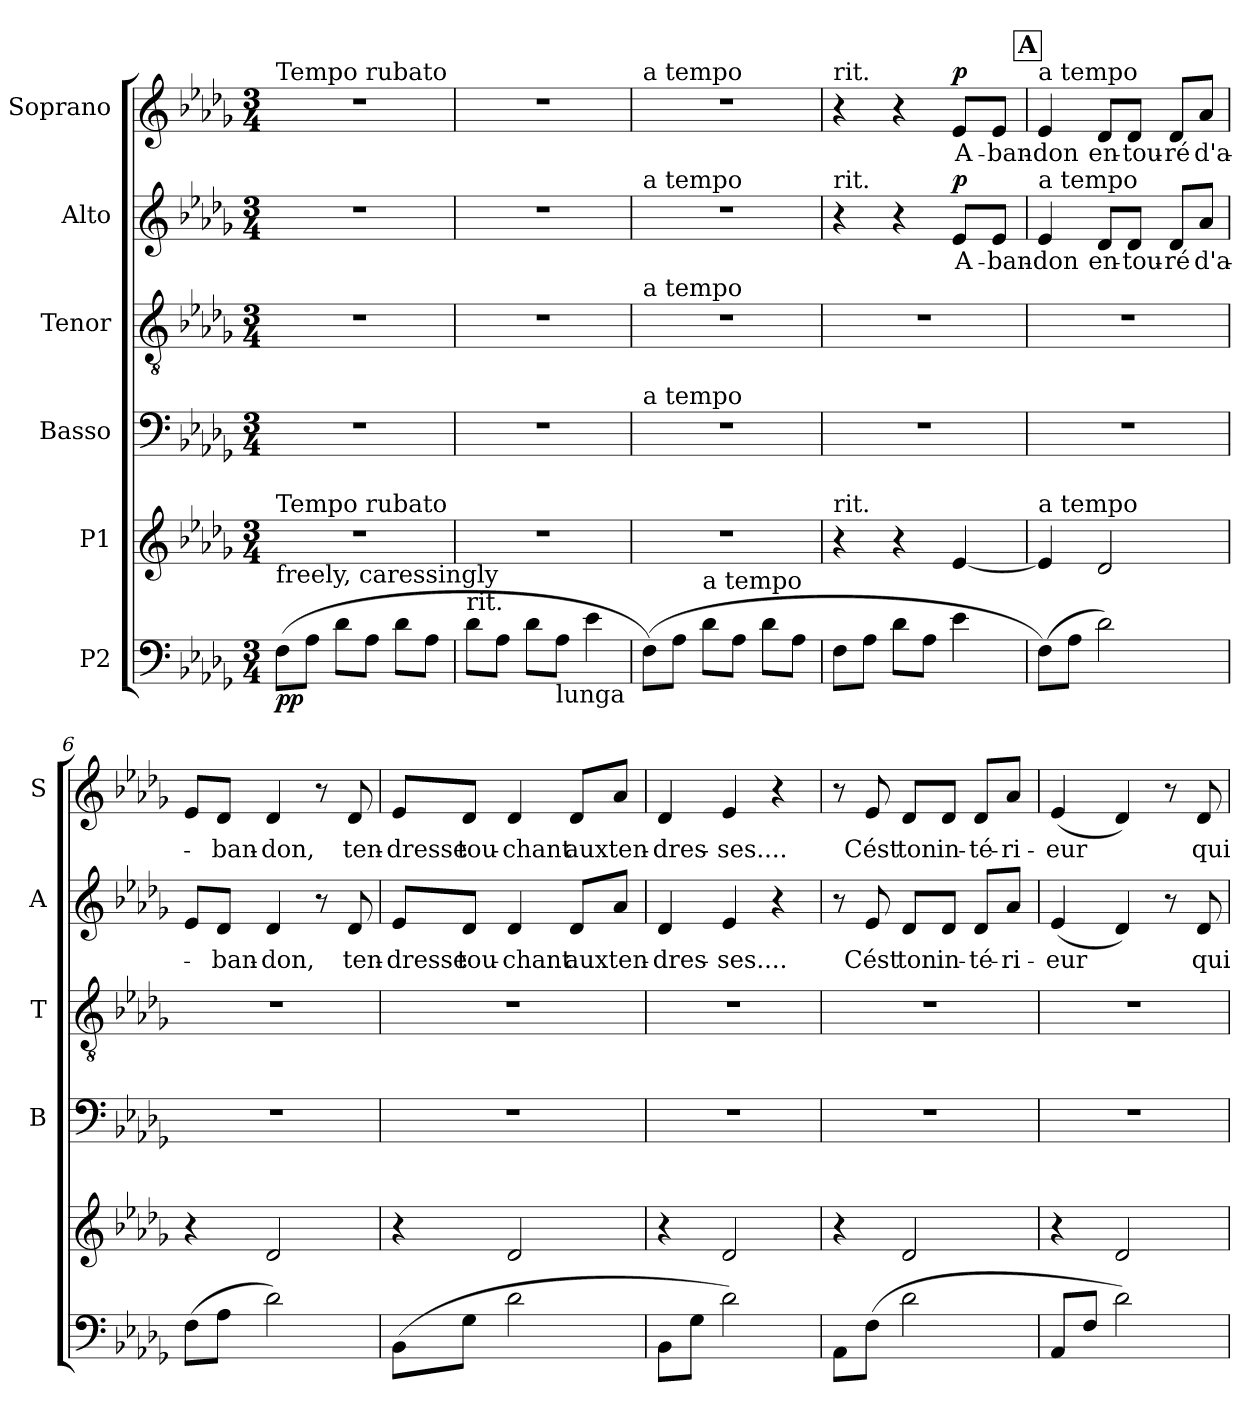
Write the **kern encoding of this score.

**kern	**dynam	**kern	**kern	**kern	**kern	**text	**dynam	**kern	**text	**dynam
*part6	*part6	*part5	*part4	*part3	*part2	*part2	*part2	*part1	*part1	*part1
*staff6	*staff6	*staff5	*staff4	*staff3	*staff2	*staff2	*staff2	*staff1	*staff1	*staff1
*I"P2	*	*I"P1	*I"Basso	*I"Tenor	*I"Alto	*	*	*I"Soprano	*	*
*	*	*	*I'B	*I'T	*I'A	*	*	*I'S	*	*
*clefF4	*	*clefG2	*clefF4	*clefGv2	*clefG2	*	*	*clefG2	*	*
*k[b-e-a-d-g-]	*	*k[b-e-a-d-g-]	*k[b-e-a-d-g-]	*k[b-e-a-d-g-]	*k[b-e-a-d-g-]	*	*	*k[b-e-a-d-g-]	*	*
*M3/4	*	*M3/4	*M3/4	*M3/4	*M3/4	*	*	*M3/4	*	*
*MM108	*	*MM108	*MM108	*MM108	*MM108	*	*	*MM108	*	*
=1	=1	=1	=1	=1	=1	=1	=1	=1	=1	=1
!	!	!	!	!	!	!	!	!LO:TX:a:t=Tempo rubato	!	!
!	!	!LO:TX:a:t=Tempo rubato	!	!	!	!	!	!	!	!
!LO:TX:a:t=freely, caressingly	!	!	!	!	!	!	!	!	!	!
!	!LO:DY:b	!	!	!	!	!	!	!	!	!
(>8F\L	pp	2.r	2.r	2.r	2.r	.	.	2.r	.	.
8A-\J	.	.	.	.	.	.	.	.	.	.
8d-\L	.	.	.	.	.	.	.	.	.	.
8A-\J	.	.	.	.	.	.	.	.	.	.
8d-\L	.	.	.	.	.	.	.	.	.	.
8A-\J	.	.	.	.	.	.	.	.	.	.
=2	=2	=2	=2	=2	=2	=2	=2	=2	=2	=2
!LO:TX:a:t=rit.	!	!	!	!	!	!	!	!	!	!
8d-\L	.	2.r	2.r	2.r	2.r	.	.	2.r	.	.
8A-\J	.	.	.	.	.	.	.	.	.	.
8d-\L	.	.	.	.	.	.	.	.	.	.
!LO:TX:b:t=lunga	!	!	!	!	!	!	!	!	!	!
8A-\J	.	.	.	.	.	.	.	.	.	.
4e-\	.	.	.	.	.	.	.	.	.	.
=3	=3	=3	=3	=3	=3	=3	=3	=3	=3	=3
!	!	!	!	!	!	!	!	!LO:TX:a:t=a tempo	!	!
!	!	!	!	!	!LO:TX:a:t=a tempo	!	!	!	!	!
!	!	!	!	!LO:TX:a:t=a tempo	!	!	!	!	!	!
!	!	!	!LO:TX:a:t=a tempo	!	!	!	!	!	!	!
(>8F\L)	.	2.r	2.r	2.r	2.r	.	.	2.r	.	.
8A-\J	.	.	.	.	.	.	.	.	.	.
!LO:TX:a:t=a tempo	!	!	!	!	!	!	!	!	!	!
8d-\L	.	.	.	.	.	.	.	.	.	.
8A-\J	.	.	.	.	.	.	.	.	.	.
8d-\L	.	.	.	.	.	.	.	.	.	.
8A-\J	.	.	.	.	.	.	.	.	.	.
=4	=4	=4	=4	=4	=4	=4	=4	=4	=4	=4
!	!	!	!	!	!	!	!	!LO:TX:a:t=rit.	!	!
!	!	!	!	!	!LO:TX:a:t=rit.	!	!	!	!	!
!	!	!LO:TX:a:t=rit.	!	!	!	!	!	!	!	!
8F\L	.	4r	2.r	2.r	4r	.	.	4r	.	.
8A-\J	.	.	.	.	.	.	.	.	.	.
8d-\L	.	4r	.	.	4r	.	.	4r	.	.
8A-\J	.	.	.	.	.	.	.	.	.	.
!	!	!	!	!	!	!LO:LY:b	!LO:DY:b	!	!LO:LY:b	!LO:DY:b
4e-\	.	[4e-/	.	.	8e-/L	A-	p	8e-/L	A-	p
!	!	!	!	!	!	!LO:LY:b	!	!	!LO:LY:b	!
.	.	.	.	.	8e-/J	ban-	.	8e-/J	ban-	.
!!LO:REH:place=s1:a:B:fs=14:t=A
=5	=5	=5	=5	=5	=5	=5	=5	=5	=5	=5
!	!	!	!	!	!	!	!	!LO:TX:a:t=a tempo	!	!
!	!	!	!	!	!LO:TX:a:t=a tempo	!	!	!	!	!
!	!	!LO:TX:a:t=a tempo	!	!	!	!	!	!	!	!
!	!	!	!	!	!	!LO:LY:b	!	!	!LO:LY:b	!
(>8F\L)	.	4e-/]	2.r	2.r	4e-/	don	.	4e-/	don	.
8A-\J	.	.	.	.	.	.	.	.	.	.
!	!	!	!	!	!	!LO:LY:b	!	!	!LO:LY:b	!
2d-\)	.	2d-/	.	.	8d-/L	en-	.	8d-/L	en-	.
!	!	!	!	!	!	!LO:LY:b	!	!	!LO:LY:b	!
.	.	.	.	.	8d-/J	tou-	.	8d-/J	tou-	.
!	!	!	!	!	!	!LO:LY:b	!	!	!LO:LY:b	!
.	.	.	.	.	8d-/L	ré	.	8d-/L	ré	.
!	!	!	!	!	!	!LO:LY:b	!	!	!LO:LY:b	!
.	.	.	.	.	8a-/J	d'a-	.	8a-/J	d'a-	.
=6	=6	=6	=6	=6	=6	=6	=6	=6	=6	=6
(>8F\L	.	4r	2.r	2.r	8e-/L	.	.	8e-/L	.	.
!	!	!	!	!	!	!LO:LY:b	!	!	!LO:LY:b	!
8A-\J	.	.	.	.	8d-/J	ban-	.	8d-/J	ban-	.
!	!	!	!	!	!	!LO:LY:b	!	!	!LO:LY:b	!
2d-\)	.	2d-/	.	.	4d-/	don,	.	4d-/	don,	.
.	.	.	.	.	8r	.	.	8r	.	.
!	!	!	!	!	!	!LO:LY:b	!	!	!LO:LY:b	!
.	.	.	.	.	8d-/	ten-	.	8d-/	ten-	.
!!LO:LB:g=z
=7	=7	=7	=7	=7	=7	=7	=7	=7	=7	=7
!	!	!	!	!	!	!LO:LY:b	!	!	!LO:LY:b	!
(>8BB-\L	.	4r	2.r	2.r	8e-/L	dresse	.	8e-/L	dresse	.
!	!	!	!	!	!	!LO:LY:b	!	!	!LO:LY:b	!
8G-\J	.	.	.	.	8d-/J	tou-	.	8d-/J	tou-	.
!	!	!	!	!	!	!LO:LY:b	!	!	!LO:LY:b	!
2d-\	.	2d-/	.	.	4d-/	chant	.	4d-/	chant	.
!	!	!	!	!	!	!LO:LY:b	!	!	!LO:LY:b	!
.	.	.	.	.	8d-/L	aux	.	8d-/L	aux	.
!	!	!	!	!	!	!LO:LY:b	!	!	!LO:LY:b	!
.	.	.	.	.	8a-/J	ten-	.	8a-/J	ten-	.
=8	=8	=8	=8	=8	=8	=8	=8	=8	=8	=8
!	!	!	!	!	!	!LO:LY:b	!	!	!LO:LY:b	!
8BB-\L	.	4r	2.r	2.r	4d-/	dres-	.	4d-/	dres-	.
8G-\J	.	.	.	.	.	.	.	.	.	.
!	!	!	!	!	!	!LO:LY:b	!	!	!LO:LY:b	!
2d-\)	.	2d-/	.	.	4e-/	ses....	.	4e-/	ses....	.
.	.	.	.	.	4r	.	.	4r	.	.
=9	=9	=9	=9	=9	=9	=9	=9	=9	=9	=9
8AA-\L	.	4r	2.r	2.r	8r	.	.	8r	.	.
!	!	!	!	!	!	!LO:LY:b	!	!	!LO:LY:b	!
(>8F\J	.	.	.	.	8e-/	Cést	.	8e-/	Cést	.
!	!	!	!	!	!	!LO:LY:b	!	!	!LO:LY:b	!
2d-\	.	2d-/	.	.	8d-/L	ton	.	8d-/L	ton	.
!	!	!	!	!	!	!LO:LY:b	!	!	!LO:LY:b	!
.	.	.	.	.	8d-/J	in-	.	8d-/J	in-	.
!	!	!	!	!	!	!LO:LY:b	!	!	!LO:LY:b	!
.	.	.	.	.	8d-/L	té-	.	8d-/L	té-	.
!	!	!	!	!	!	!LO:LY:b	!	!	!LO:LY:b	!
.	.	.	.	.	8a-/J	ri-	.	8a-/J	ri-	.
=10	=10	=10	=10	=10	=10	=10	=10	=10	=10	=10
!	!	!	!	!	!	!LO:LY:b	!	!	!LO:LY:b	!
8AA-/L	.	4r	2.r	2.r	(<4e-/	eur	.	(<4e-/	eur	.
8F/J	.	.	.	.	.	.	.	.	.	.
2d-\)	.	2d-/	.	.	4d-/)	.	.	4d-/)	.	.
.	.	.	.	.	8r	.	.	8r	.	.
!	!	!	!	!	!	!LO:LY:b	!	!	!LO:LY:b	!
.	.	.	.	.	8d-/	qui	.	8d-/	qui	.
=	=	=	=	=	=	=	=	=	=	=
*-	*-	*-	*-	*-	*-	*-	*-	*-	*-	*-
